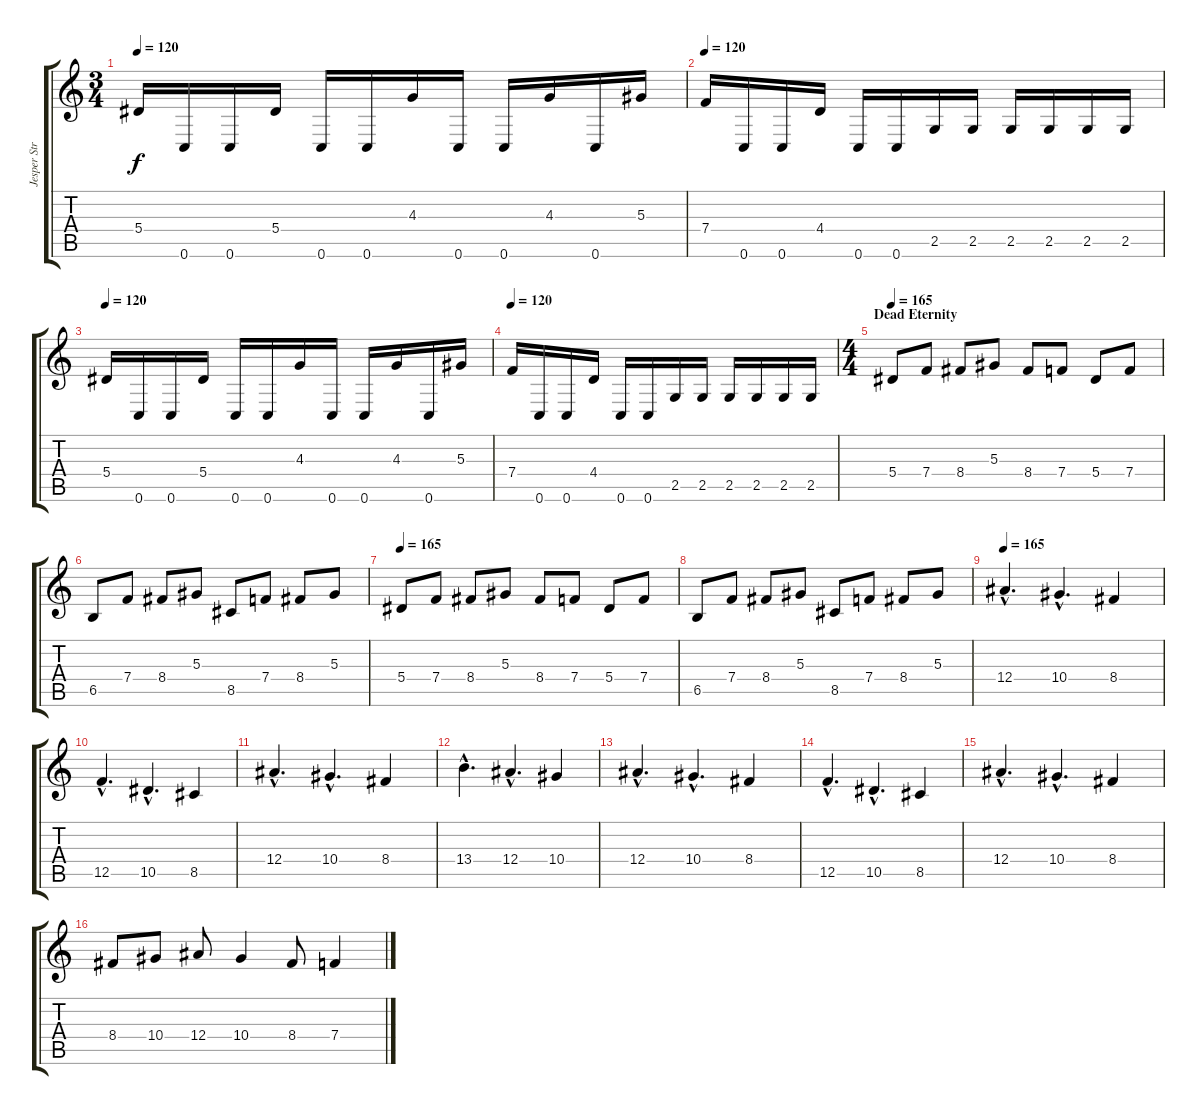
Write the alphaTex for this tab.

\track ("Jesper Stromblad" "Jesper Str") {instrument overdrivenguitar}
\staff {score tabs}
\tuning (C4 G3 Eb3 Bb2 F2 C2) {hide}
\ts (3 4)
\tempo 120
\clef g2
\ks c
5.4.16{dy f} 0.6.16 0.6.16 5.4.16 0.6.16 0.6.16 4.3.16 0.6.16 0.6.16 4.3.16 0.6.16 5.3.16 |
\tempo 120
7.4.16 0.6.16 0.6.16 4.4.16 0.6.16 0.6.16 2.5.16 2.5.16 2.5.16 2.5.16 2.5.16 2.5.16 |
\tempo 120
5.4.16 0.6.16 0.6.16 5.4.16 0.6.16 0.6.16 4.3.16 0.6.16 0.6.16 4.3.16 0.6.16 5.3.16 |
\tempo 120
7.4.16 0.6.16 0.6.16 4.4.16 0.6.16 0.6.16 2.5.16 2.5.16 2.5.16 2.5.16 2.5.16 2.5.16 |
\ts (4 4)
\section ("" "Dead Eternity")
\tempo 165
5.4.8 7.4.8 8.4.8 5.3.8 8.4.8 7.4.8 5.4.8 7.4.8 |
6.5.8 7.4.8 8.4.8 5.3.8 8.5.8 7.4.8 8.4.8 5.3.8 |
\tempo 165
5.4.8 7.4.8 8.4.8 5.3.8 8.4.8 7.4.8 5.4.8 7.4.8 |
6.5.8 7.4.8 8.4.8 5.3.8 8.5.8 7.4.8 8.4.8 5.3.8 |
\tempo 165
12.4{hac}.4{d} 10.4{hac}.4{d} 8.4.4 |
12.5{hac}.4{d} 10.5{hac}.4{d} 8.5.4 |
12.4{hac}.4{d} 10.4{hac}.4{d} 8.4.4 |
13.4{hac}.4{d} 12.4{hac}.4{d} 10.4.4 |
12.4{hac}.4{d} 10.4{hac}.4{d} 8.4.4 |
12.5{hac}.4{d} 10.5{hac}.4{d} 8.5.4 |
12.4{hac}.4{d} 10.4{hac}.4{d} 8.4.4 |
8.4.8 10.4.8 12.4.8 10.4.4 8.4.8 7.4.4
